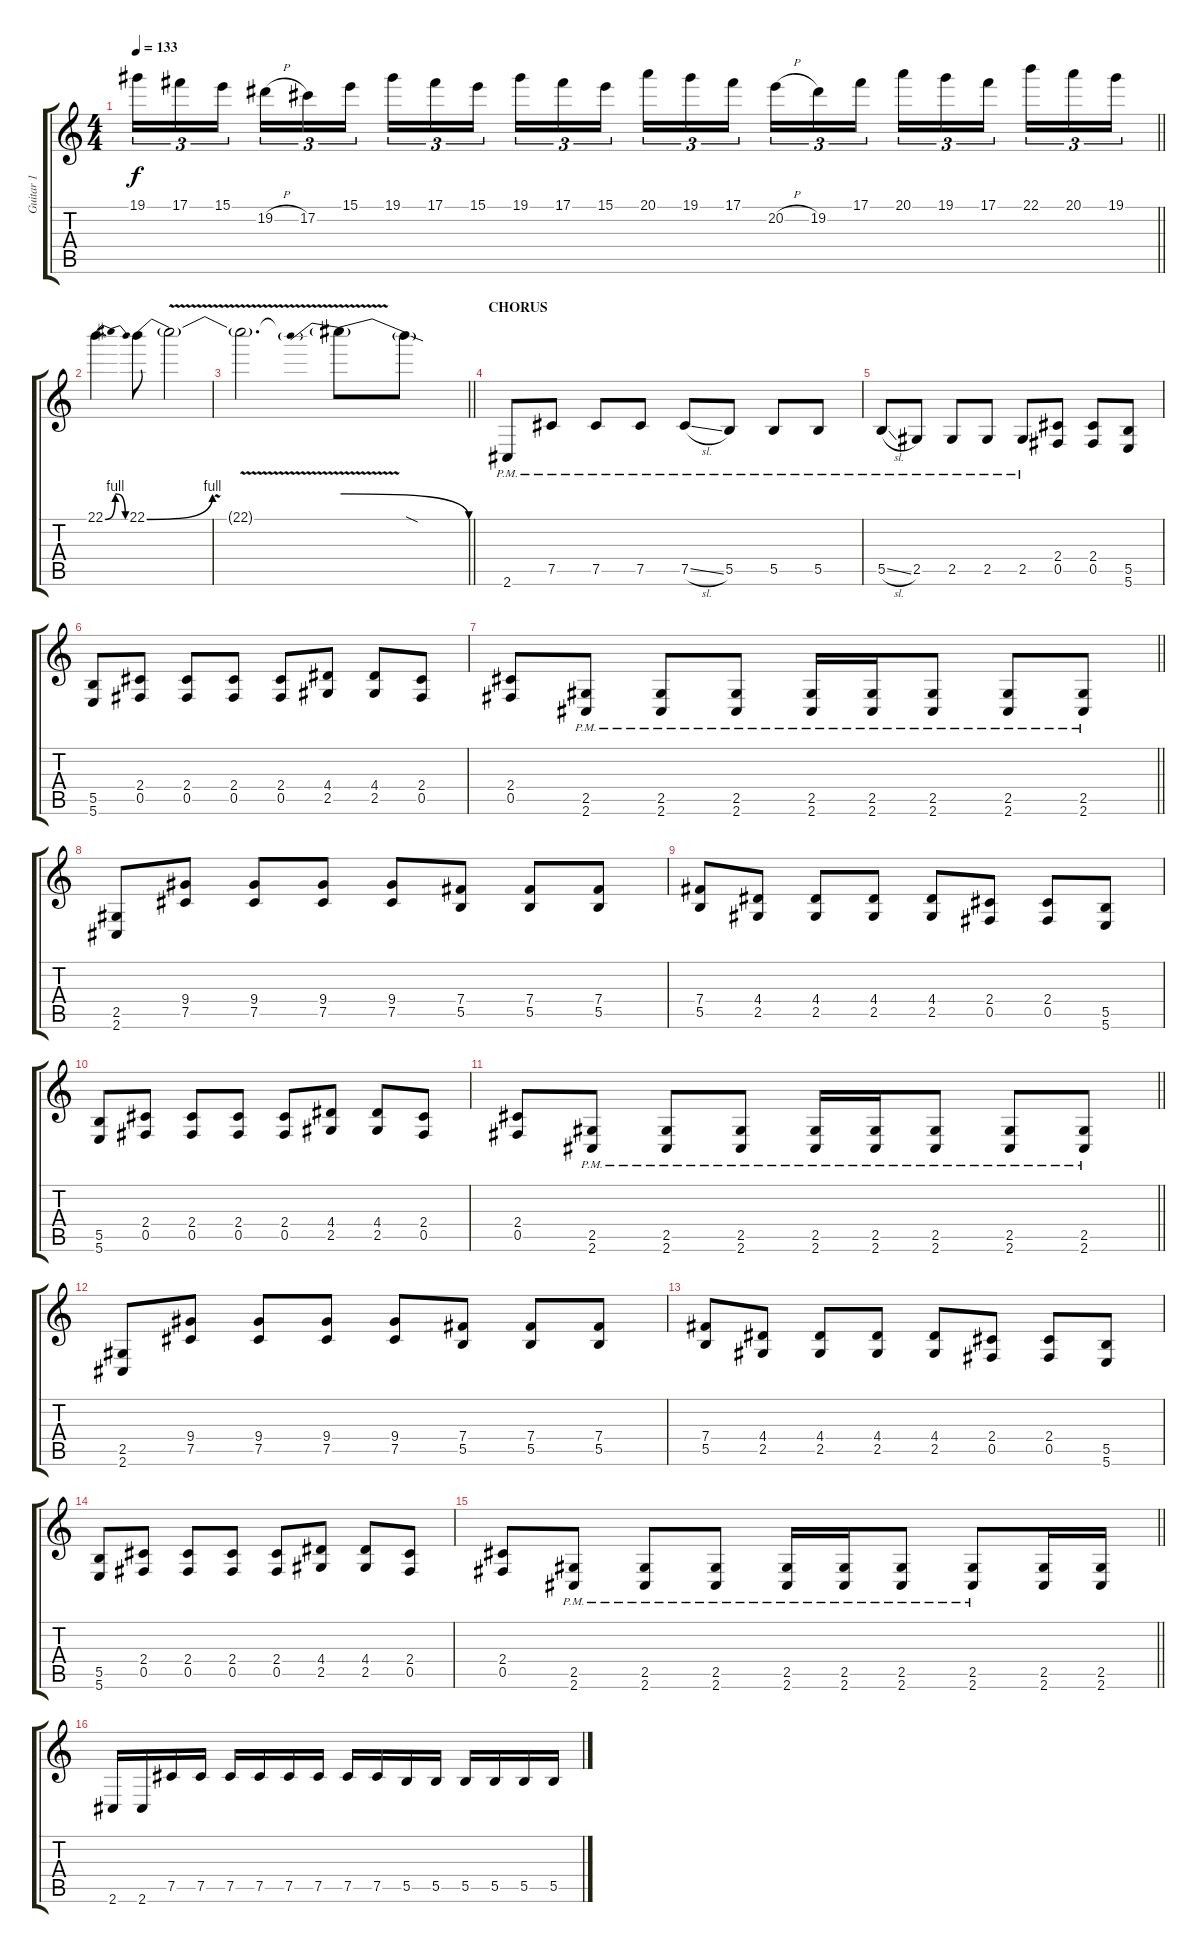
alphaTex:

\track ("Guitar 1" "Guitar 1") {instrument distortionguitar}
\staff {score tabs}
\tuning (Db4 Ab3 E3 B2 Gb2 B1) {hide}
\ts (4 4)
\tempo 133
\clef g2
\barLineRight lightlight
\ks c
19.1.16{tu (3 2) dy f} 17.1.16{tu (3 2)} 15.1.16{tu (3 2) beam splitsecondary} 19.2{h}.16{tu (3 2)} 17.2.16{tu (3 2)} 15.1.16{tu (3 2)} 19.1.16{tu (3 2)} 17.1.16{tu (3 2)} 15.1.16{tu (3 2) beam splitsecondary} 19.1.16{tu (3 2)} 17.1.16{tu (3 2)} 15.1.16{tu (3 2)} 20.1.16{tu (3 2)} 19.1.16{tu (3 2)} 17.1.16{tu (3 2) beam splitsecondary} 20.2{h}.16{tu (3 2)} 19.2.16{tu (3 2)} 17.1.16{tu (3 2)} 20.1.16{tu (3 2)} 19.1.16{tu (3 2)} 17.1.16{tu (3 2) beam splitsecondary} 22.1.16{tu (3 2)} 20.1.16{tu (3 2)} 19.1.16{tu (3 2)} |
22.1{be (bendrelease 0 0 21 4 40 4 60 0)}.4{d} 22.1{be (bend 0 0 60 4)}.8 22.1{v t}.2 |
\barLineRight lightlight
22.1{v t}.2{d} 22.1{be (prebendrelease 0 4 60 0) t}.8 22.1{sod t}.8 |
\section ("" "CHORUS")
2.6{pm}.8 7.5{pm}.8 7.5{pm}.8 7.5{pm}.8 7.5{sl pm}.8 5.5{pm}.8 5.5{pm}.8 5.5{pm}.8 |
5.5{sl pm}.8 2.5{pm}.8 2.5{pm}.8 2.5{pm}.8 2.5{pm}.8 (2.4 0.5).8 (2.4 0.5).8 (5.5 5.6).8 |
(5.5 5.6).8 (2.4 0.5).8 (2.4 0.5).8 (2.4 0.5).8 (2.4 0.5).8 (4.4 2.5).8 (4.4 2.5).8 (2.4 0.5).8 |
\barLineRight lightlight
(2.4 0.5).8 (2.5{pm} 2.6{pm}).8 (2.5{pm} 2.6{pm}).8 (2.5{pm} 2.6{pm}).8 (2.5{pm} 2.6{pm}).16 (2.5{pm} 2.6{pm}).16 (2.5{pm} 2.6{pm}).8 (2.5{pm} 2.6{pm}).8 (2.5{pm} 2.6{pm}).8 |
(2.5 2.6).8 (9.4 7.5).8 (9.4 7.5).8 (9.4 7.5).8 (9.4 7.5).8 (7.4 5.5).8 (7.4 5.5).8 (7.4 5.5).8 |
(7.4 5.5).8 (4.4 2.5).8 (4.4 2.5).8 (4.4 2.5).8 (4.4 2.5).8 (2.4 0.5).8 (2.4 0.5).8 (5.5 5.6).8 |
(5.5 5.6).8 (2.4 0.5).8 (2.4 0.5).8 (2.4 0.5).8 (2.4 0.5).8 (4.4 2.5).8 (4.4 2.5).8 (2.4 0.5).8 |
\barLineRight lightlight
(2.4 0.5).8 (2.5{pm} 2.6{pm}).8 (2.5{pm} 2.6{pm}).8 (2.5{pm} 2.6{pm}).8 (2.5{pm} 2.6{pm}).16 (2.5{pm} 2.6{pm}).16 (2.5{pm} 2.6{pm}).8 (2.5{pm} 2.6{pm}).8 (2.5{pm} 2.6{pm}).8 |
(2.5 2.6).8 (9.4 7.5).8 (9.4 7.5).8 (9.4 7.5).8 (9.4 7.5).8 (7.4 5.5).8 (7.4 5.5).8 (7.4 5.5).8 |
(7.4 5.5).8 (4.4 2.5).8 (4.4 2.5).8 (4.4 2.5).8 (4.4 2.5).8 (2.4 0.5).8 (2.4 0.5).8 (5.5 5.6).8 |
(5.5 5.6).8 (2.4 0.5).8 (2.4 0.5).8 (2.4 0.5).8 (2.4 0.5).8 (4.4 2.5).8 (4.4 2.5).8 (2.4 0.5).8 |
\barLineRight lightlight
(2.4 0.5).8 (2.5{pm} 2.6{pm}).8 (2.5{pm} 2.6{pm}).8 (2.5{pm} 2.6{pm}).8 (2.5{pm} 2.6{pm}).16 (2.5{pm} 2.6{pm}).16 (2.5{pm} 2.6{pm}).8 (2.5{pm} 2.6{pm}).8 (2.5 2.6).16 (2.5 2.6).16 |
2.6.16 2.6.16 7.5.16 7.5.16 7.5.16 7.5.16 7.5.16 7.5.16 7.5.16 7.5.16 5.5.16 5.5.16 5.5.16 5.5.16 5.5.16 5.5.16
